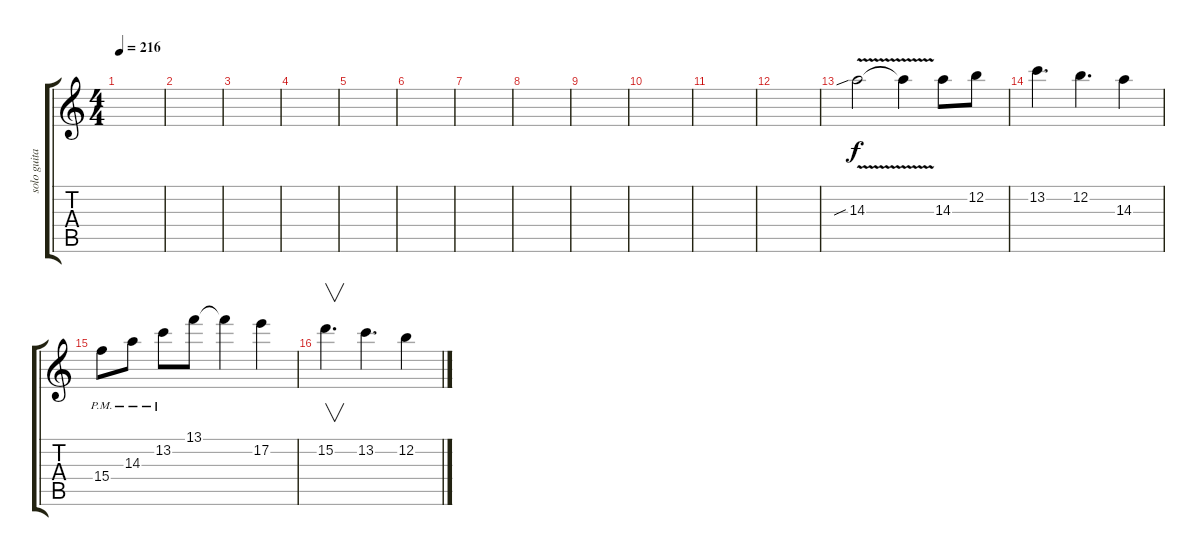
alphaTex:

\track ("solo guitar" "solo guita") {instrument distortionguitar}
\staff {score tabs}
\tuning (E4 B3 G3 D3 A2 E2) {hide}
\ts (4 4)
\tempo 216
\clef g2
\ks c
|
|
|
|
|
|
|
|
|
|
|
|
14.3{v sib}.2 14.3{t}.4 14.3.8 12.2.8 |
13.2.4{d} 12.2.4{d} 14.3.4 |
15.4{pm}.8 14.3{pm}.8 13.2{pm}.8 13.1.8 13.1{t}.4 17.2.4 |
15.2.4{v d} 13.2.4{d} 12.2.4
